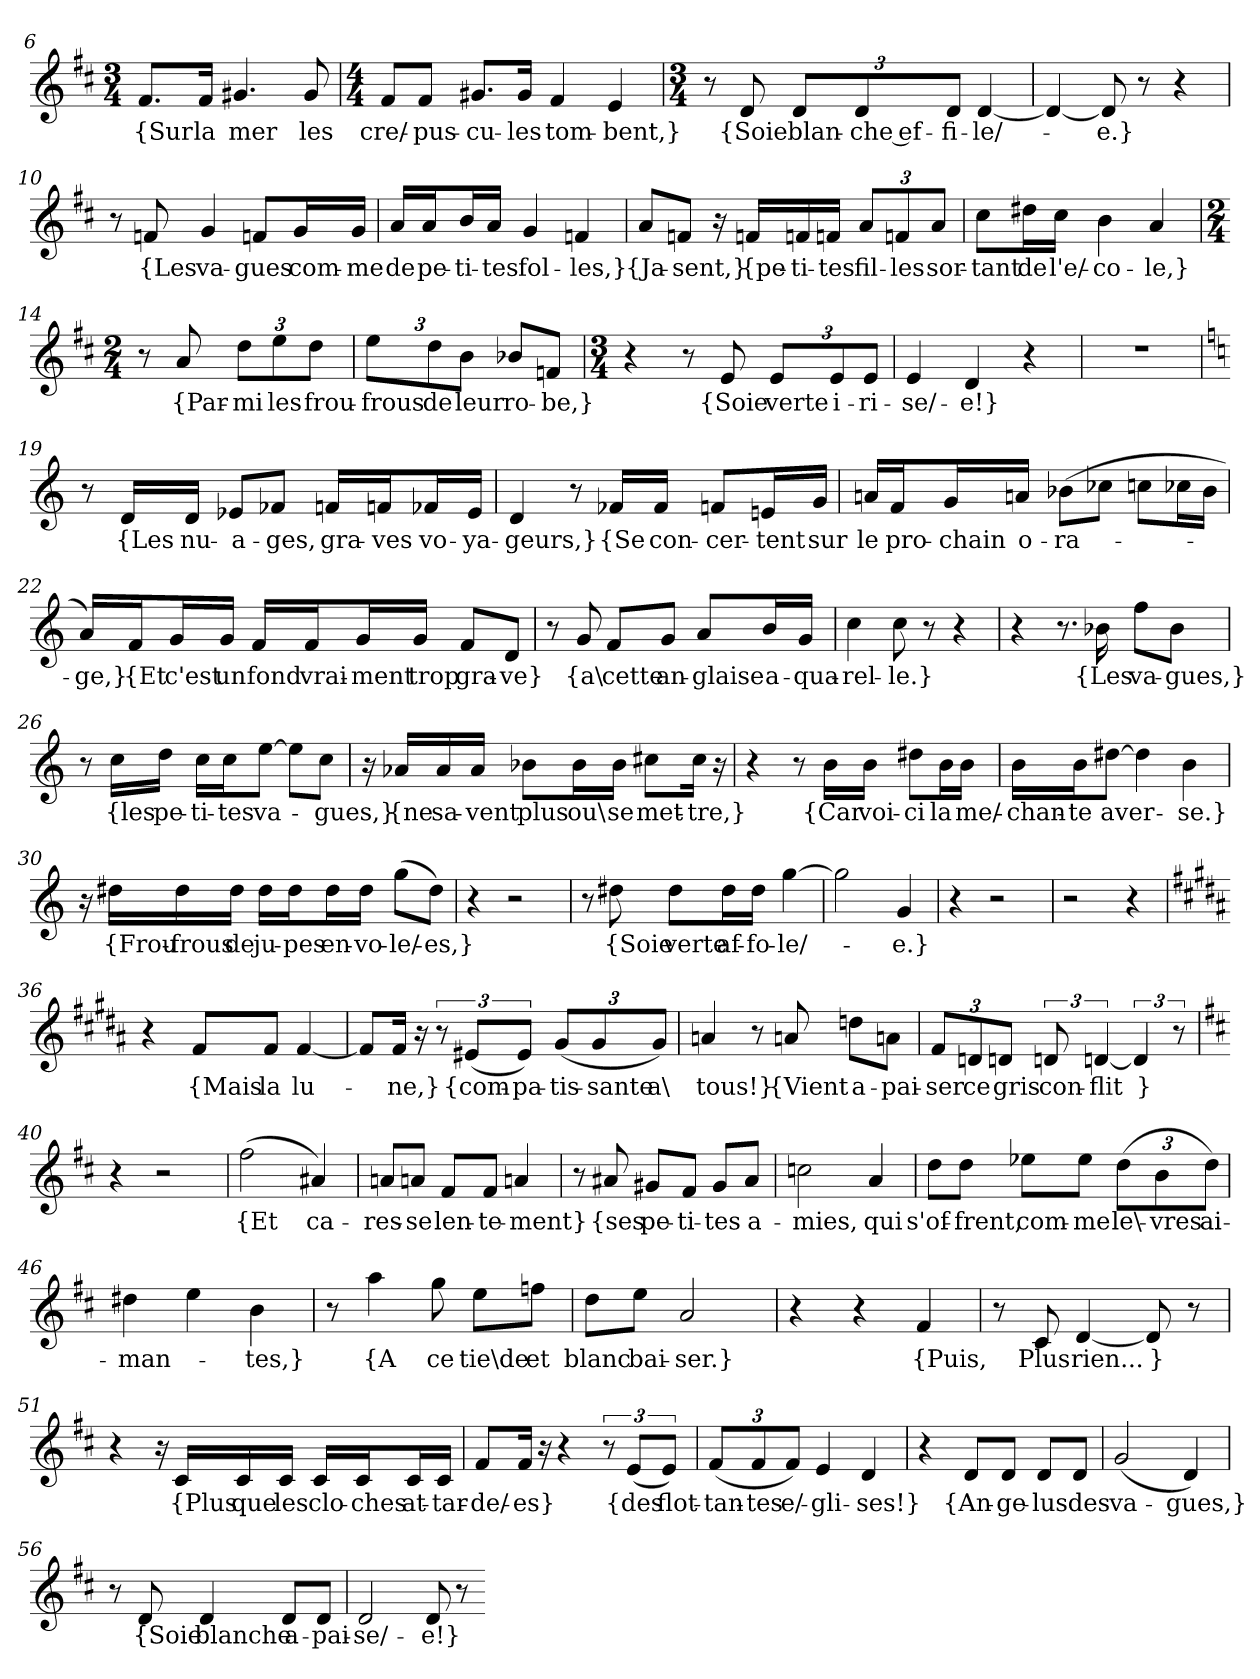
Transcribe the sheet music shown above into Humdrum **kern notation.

**kern	**text
*part1	*part1
*staff1	*staff1
*clefG2	*
*k[f#c#]	*
*M3/4	*
=6	=6
8.f#/L	{Sur
16f#/Jk	la
4.g#X	mer
8g#	les
=7	=7
*M4/4	*
8f#/L	cre/-
8f#/J	-pus-
8.g#X/L	-cu-
16g#/Jk	-les
4f#	tom-
4e	-bent,}
=8	=8
*M3/4	*
8r	.
8d	{Soie
12d/L	blan-
12d/	-che ef-
12d/J	-fi-
[4d	-le/-
=9	=9
4d_	.
8d]	-e.}
8r	.
4r	.
=10	=10
8r	.
8fn	{Les
4g	va-
8fn/L	-gues
16g/L	com-
16g/JJ	-me
=11	=11
16a/LL	de
16a/J	pe-
16b/L	-ti-
16a/JJ	-tes
4g	fol-
4fn	-les,}
=12	=12
8a/L	{Ja-
8fn/J	-sent,}
16r	.
16fn/LL	{pe-
16fn/	-ti-
16fn/JJ	-tes
12a/L	fil-
12fn/	-les
12a/J	sor-
=13	=13
8cc#\L	-tant
16dd#X\L	de
16cc#\JJ	l'e/-
4b	-co-
4a	-le,}
=14	=14
*M2/4	*
8r	.
8a	{Par-
12dd\L	-mi
12ee\	les
12dd\J	frou-
=15	=15
12ee\L	-frous
12dd\	de
12b\J	leur
8b-X/L	ro-
8fn/J	-be,}
=16	=16
*M3/4	*
4r	.
8r	.
8e	{Soie
12e/L	verte
12e/	i-
12e/J	-ri-
=17	=17
4e	-se/-
4d	-e!}
4r	.
=18	=18
2.r	.
=19	=19
*k[]	*
8r	.
16d/LL	{Les
16d/JJ	nu-
8e-X/L	-a-
8f-X/J	-ges,
16fn/LL	gra-
16fn/J	-ves
16f-X/L	vo-
16e-/JJ	-ya-
=20	=20
4d	-geurs,}
8r	.
16f-X/LL	{Se
16f-/JJ	con-
8fn/L	-cer-
16en/L	-tent
16g/JJ	sur
=21	=21
16an/LL	le
16f/J	pro-
16g/L	-chain
16an/JJ	o-
(8b-X\L	-ra-
8cc-X\J	.
8ccn\L	.
16cc-X\L	.
16b-\JJ	.
=22	=22
16a/LL)	-ge,}
16f/J	{Et
16g/L	c'est
16g/JJ	un
16f/LL	fond
16f/J	vrai-
16g/L	-ment
16g/JJ	trop
8f/L	gra-
8d/J	-ve}
=23	=23
8r	.
8g	{a\
8f/L	cette
8g/J	an-
8a/L	-glaise
16b/L	a-
16g/JJ	-qua-
=24	=24
4cc	-rel-
8cc	-le.}
8r	.
4r	.
=25	=25
4r	.
8.r	.
16b-X	{Les
8ff\L	va-
8b-\J	-gues,}
=26	=26
8r	.
16cc\LL	{les
16dd\JJ	pe-
16cc\LL	-ti-
16cc\J	-tes
[8ee\J	va-
8ee\L]	.
8cc\J	-gues,}
=27	=27
16r	.
16a-X/LL	{ne
16a-/	sa-
16a-/JJ	-vent
8b-X\L	plus
16b-\L	ou\
16b-\JJ	se
8cc#X\L	met-
16cc#\Jk	-tre,}
16r	.
=28	=28
4r	.
8r	.
16b\LL	{Car
16b\JJ	voi-
8dd#X\L	-ci
16b\L	la
16b\JJ	me/-
=29	=29
16b\LL	-chan-
16b\J	-te
[8dd#X\J	aver-
4dd#]	.
4b	-se.}
=30	=30
16r	.
16dd#X\LL	{Frou-
16dd#\	-frous
16dd#\JJ	de
16dd#\LL	ju-
16dd#\J	-pes
16dd#\L	en-
16dd#\JJ	-vo-
(8gg\L	-le/-
8dd#\J)	-es,}
=31	=31
4r	.
2r	.
=32	=32
8r	.
8dd#X	{Soie
8dd#\L	verte
16dd#\L	af-
16dd#\JJ	-fo-
[4gg	-le/-
=33	=33
2gg]	.
4g	-e.}
=34	=34
4r	.
2r	.
=35	=35
2r	.
4r	.
=36	=36
*k[f#c#g#d#a#]	*
4r	.
8f#/L	{Mais
8f#/J	la
[4f#	lu-
=37	=37
8f#/L]	.
16f#/Jk	-ne,}
16r	.
12r	.
(12e#X/L	{com-
12e#/J)	-pa-
(12g#/L	-tis-
12g#/	-sante
12g#/J)	a\
=38	=38
4an	tous!}
8r	.
8an	{Vient
8ddn\L	a-
8an\J	-pai-
=39	=39
12f#/L	-ser
12dn/	ce
12dn/J	gris
12dn	con-
[6dn	-flit
6dn]	}
12r	.
=40	=40
*k[f#c#]	*
*MM104	*
4r	.
2r	.
=41	=41
(2ff#	{Et
4a#X)	ca-
=42	=42
8an/L	-res-
8an/J	-se
8f#/L	len-
8f#/J	-te-
4an	-ment}
=43	=43
8r	.
8a#X	{ses
8g#X/L	pe-
8f#/J	-ti-
8g#/L	-tes
8a#/J	a-
=44	=44
2ccn	-mies,
4a	qui
=45	=45
8dd\L	s'of-
8dd\J	-frent,
8ee-X\L	com-
8ee-\J	-me
(12dd\L	le\-
12b\	-vres
12dd\J)	ai-
=46	=46
4dd#X	-man-
4ee	.
4b	-tes,}
=47	=47
8r	.
4aa	{A
8gg	ce
8ee\L	tie\de
8ffn\J	et
=48	=48
8dd\L	blanc
8ee\J	bai-
2a	-ser.}
=49	=49
4r	.
4r	.
4f#	{Puis,
=50	=50
8r	.
8c#	Plus
[4d	rien...
8d]	}
8r	.
=51	=51
4r	.
16r	.
16c#/LL	{Plus
16c#/	que
16c#/JJ	les
16c#/LL	clo-
16c#/J	-ches
16c#/L	at-
16c#/JJ	-tar-
=52	=52
8f#/L	-de/-
16f#/Jk	-es}
16r	.
4r	.
12r	.
(12e/L	{des
12e/J)	flot-
=53	=53
(12f#/L	-tan-
12f#/	-tes
12f#/J)	e/-
4e	-gli-
4d	-ses!}
=54	=54
4r	.
8d/L	{An-
8d/J	-ge-
8d/L	-lus
8d/J	des
=55	=55
(2g	va-
4d)	-gues,}
=56	=56
8r	.
8d	{Soie
4d	blanche
8d/L	a-
8d/J	-pai-
=57	=57
2d	-se/-
8d	-e!}
8r	.
=-	=-
*-	*-
